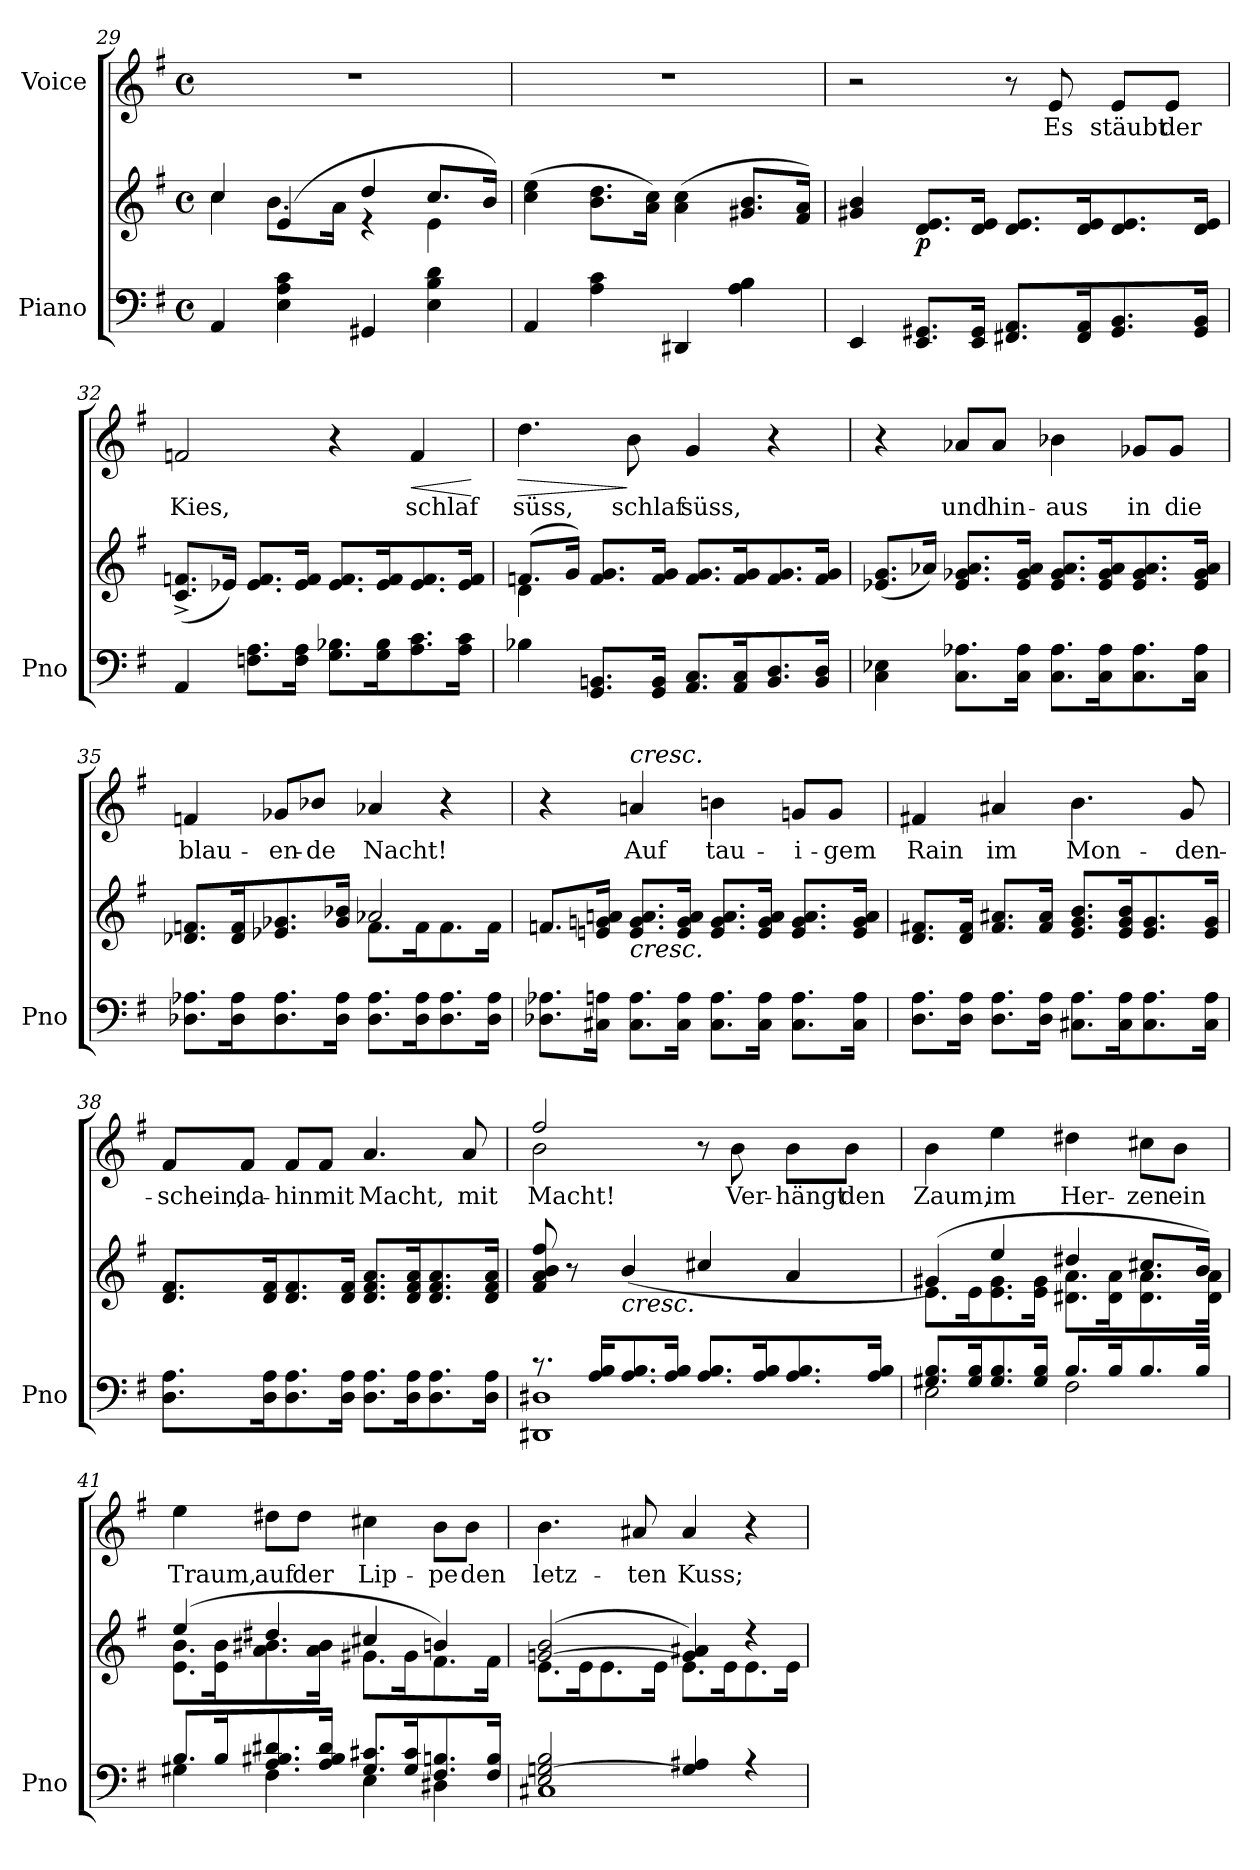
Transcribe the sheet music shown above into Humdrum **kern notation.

**kern	**kern	**dynam	**kern	**text	**dynam
*part2	*part2	*part2	*part1	*part1	*part1
*staff3	*staff2	*staff2/3	*staff1	*staff1	*staff1
*I"Piano	*	*	*I"Voice	*	*
*I'Pno	*	*	*	*	*
*clefF4	*clefG2	*	*clefG2	*	*
*k[f#]	*k[f#]	*	*k[f#]	*	*
*M4/4	*M4/4	*	*M4/4	*	*
*met(c)	*met(c)	*	*met(c)	*	*
=29	=29	=29	=29	=29	=29
*	*^	*	*	*	*
4AA/	4cc/	4cc\	.	1r	.	.
4E\ 4A\ 4c\	(4e/	8.b\L	.	.	.	.
.	.	16a\Jk	.	.	.	.
4GG#X/	4dd/	4r	.	.	.	.
4E\ 4B\ 4d\	8.cc/L	4e\	.	.	.	.
.	16b/Jk)	.	.	.	.	.
*	*v	*v	*	*	*	*
=30	=30	=30	=30	=30	=30
4AA/	(4cc\ 4ee\	.	1r	.	.
4A\ 4c\	8.b\ 8.dd\L	.	.	.	.
.	16a\ 16cc\Jk)	.	.	.	.
4DD#X/	(<4a\ 4cc\	.	.	.	.
4A\ 4B\	8.g#X/ 8.b/L	.	.	.	.
.	16f#/ 16a/Jk)	.	.	.	.
=31	=31	=31	=31	=31	=31
4EE/	4g#X/ 4b/	.	2r	.	.
!	!	!LO:DY:b	!	!	!
8.EE/ 8.GG#X/L	8.d/ 8.e/L	p	.	.	.
16EE/ 16GG#/Jk	16d/ 16e/Jk	.	.	.	.
8.FF#X/ 8.AA/L	8.d/ 8.e/L	.	8r	.	.
.	.	.	8e/	Es	.
16FF#/ 16AA/K	16d/ 16e/K	.	.	.	.
8.GG#/ 8.BB/	8.d/ 8.e/	.	8e/L	stäubt	.
.	.	.	8e/J	der	.
16GG#/ 16BB/Jk	16d/ 16e/Jk	.	.	.	.
=32	=32	=32	=32	=32	=32
4AA/	(8.c/^> 8.fn/^>L	.	2fn/	Kies,	.
.	16e-X/Jk)	.	.	.	.
8.Fn\ 8.A\L	8.e-/ 8.f/L	.	.	.	.
16F\ 16A\Jk	16e-/ 16f/Jk	.	.	.	.
8.G\ 8.B-X\L	8.e-/ 8.f/L	.	4r	.	.
16G\ 16B-\K	16e-/ 16f/K	.	.	.	.
!	!	!	!	!	!LO:HP:b
8.A\ 8.c\	8.e-/ 8.f/	.	4f/	schlaf	<
16A\ 16c\Jk	16e-/ 16f/Jk	.	.	.	.
.	.	.	.	.	[
=33	=33	=33	=33	=33	=33
*	*^	*	*	*	*
!	!	!	!	!	!	!LO:HP:b
4B-X\	(8.fn/L	4d\	.	4.dd\	süss,	>
.	16g/Jk)	.	.	.	.	.
8.GG/ 8.BBn/L	8.f/ 8.g/L	2.ryy	.	.	.	.
.	.	.	.	8b\	schlaf	]
16GG/ 16BB/Jk	16f/ 16g/Jk	.	.	.	.	.
8.AA/ 8.C/L	8.f/ 8.g/L	.	.	4g/	süss,	.
16AA/ 16C/K	16f/ 16g/K	.	.	.	.	.
8.BB/ 8.D/	8.f/ 8.g/	.	.	4r	.	.
16BB/ 16D/Jk	16f/ 16g/Jk	.	.	.	.	.
*	*v	*v	*	*	*	*
=34	=34	=34	=34	=34	=34
4C\ 4E-X\	(8.e-X/ 8.g/L	.	4r	.	.
.	16a-X/Jk)	.	.	.	.
8.C\ 8.A-X\L	8.e-/ 8.g-X/ 8.a-/L	.	8a-X/L	und	.
.	.	.	8a-/J	hin-	.
16C\ 16A-\Jk	16e-/ 16g-/ 16a-/Jk	.	.	.	.
8.C\ 8.A-\L	8.e-/ 8.g-/ 8.a-/L	.	4b-X\	-aus	.
16C\ 16A-\K	16e-/ 16g-/ 16a-/K	.	.	.	.
8.C\ 8.A-\	8.e-/ 8.g-/ 8.a-/	.	8g-X/L	in	.
.	.	.	8g-/J	die	.
16C\ 16A-\Jk	16e-/ 16g-/ 16a-/Jk	.	.	.	.
=35	=35	=35	=35	=35	=35
*	*^	*	*	*	*
8.D-X\ 8.A-X\L	8.d-X/ 8.fn/L	2ryy	.	4fn/	blau-	.
16D-\ 16A-\K	16d-/ 16f/K	.	.	.	.	.
8.D-\ 8.A-\	8.e-X/ 8.g-X/	.	.	8g-X/L	-en-	.
.	.	.	.	8b-X/J	-de	.
16D-\ 16A-\Jk	16g-/ 16b-X/Jk	.	.	.	.	.
8.D-\ 8.A-\L	2a-X/	8.f\L	.	4a-X/	Nacht!	.
16D-\ 16A-\K	.	16f\K	.	.	.	.
8.D-\ 8.A-\	.	8.f\	.	4r	.	.
16D-\ 16A-\Jk	.	16f\Jk	.	.	.	.
*	*v	*v	*	*	*	*
=36	=36	=36	=36	=36	=36
8.D-X\ 8.A-X\L	8.fn/L	.	4r	.	.
16C#X\ 16An\Jk	16en/ 16gn/ 16an/Jk	.	.	.	.
!	!	!	!LO:TX:a:i:t=cresc.	!	!
!	!LO:TX:b:i:t=cresc.	!	!	!	!
8.C#\ 8.A\L	8.e/ 8.g/ 8.a/L	.	4an/	Auf	.
16C#\ 16A\Jk	16e/ 16g/ 16a/Jk	.	.	.	.
8.C#\ 8.A\L	8.e/ 8.g/ 8.a/L	.	4bn\	tau-	.
16C#\ 16A\Jk	16e/ 16g/ 16a/Jk	.	.	.	.
8.C#\ 8.A\L	8.e/ 8.g/ 8.a/L	.	8gn/L	-i-	.
.	.	.	8g/J	-gem	.
16C#\ 16A\Jk	16e/ 16g/ 16a/Jk	.	.	.	.
=37	=37	=37	=37	=37	=37
8.D\ 8.A\L	8.d/ 8.f#X/L	.	4f#X/	Rain	.
16D\ 16A\Jk	16d/ 16f#/Jk	.	.	.	.
8.D\ 8.A\L	8.f#/ 8.a#X/L	.	4a#X/	im	.
16D\ 16A\Jk	16f#/ 16a#/Jk	.	.	.	.
8.C#X\ 8.A\L	8.e/ 8.g/ 8.b/L	.	4.b\	Mon-	.
16C#\ 16A\K	16e/ 16g/ 16b/K	.	.	.	.
8.C#\ 8.A\	8.e/ 8.g/	.	.	.	.
.	.	.	8g/	-den-	.
16C#\ 16A\Jk	16e/ 16g/Jk	.	.	.	.
=38	=38	=38	=38	=38	=38
8.D\ 8.A\L	8.d/ 8.f#/L	.	8f#/L	-schein,	.
.	.	.	8f#/J	da-	.
16D\ 16A\K	16d/ 16f#/K	.	.	.	.
8.D\ 8.A\	8.d/ 8.f#/	.	8f#/L	-hin	.
.	.	.	8f#/J	mit	.
16D\ 16A\Jk	16d/ 16f#/Jk	.	.	.	.
8.D\ 8.A\L	8.d/ 8.f#/ 8.a/L	.	4.a/	Macht,	.
16D\ 16A\K	16d/ 16f#/ 16a/K	.	.	.	.
8.D\ 8.A\	8.d/ 8.f#/ 8.a/	.	.	.	.
.	.	.	8a/	mit	.
16D\ 16A\Jk	16d/ 16f#/ 16a/Jk	.	.	.	.
=39	=39	=39	=39	=39	=39
*^	*	*	*^	*	*
8.r	1DD#X 1D#X	8f#/ 8a/ 8b/ 8ff#/	.	2ff#/	2b\	Macht!	.
.	.	8r	.	.	.	.	.
16A/ 16B/KL	.	.	.	.	.	.	.
!	!	!LO:TX:b:i:t=cresc.	!	!	!	!	!
8.A/ 8.B/	.	(>4b/	.	.	.	.	.
16A/ 16B/Jk	.	.	.	.	.	.	.
8.A/ 8.B/L	.	4cc#X/	.	8r	2ryy	.	.
.	.	.	.	8b\	.	Ver-	.
16A/ 16B/K	.	.	.	.	.	.	.
8.A/ 8.B/	.	4a/	.	8b\L	.	-hängt	.
.	.	.	.	8b\J	.	den	.
16A/ 16B/Jk	.	.	.	.	.	.	.
*	*	*	*	*v	*v	*	*
=40	=40	=40	=40	=40	=40	=40
*	*	*^	*	*	*	*
8.G#X/ 8.B/L	2E\	(4g#X/)	8.e\L	.	4b\	Zaum,	.
16G#/ 16B/K	.	.	16e\K	.	.	.	.
8.G#/ 8.B/	.	4ee/	8.e\ 8.g#\	.	4ee\	im	.
16G#/ 16B/Jk	.	.	16e\ 16g#\Jk	.	.	.	.
8.B/L	2F#\	4dd#X/	8.d#X\ 8.a\L	.	4dd#X\	Her-	.
16B/K	.	.	16d#\ 16a\K	.	.	.	.
8.B/	.	8.cc#X/L	8.d#\ 8.a\	.	8cc#X\L	-zen	.
.	.	.	.	.	8b\J	ein	.
16B/Jk	.	16b/Jk)	16d#\ 16a\Jk	.	.	.	.
=41	=41	=41	=41	=41	=41	=41	=41
8.B/L	4G#X\	(4ee/	8.e\ 8.b\L	.	4ee\	Traum,	.
16B/K	.	.	16e\ 16b\K	.	.	.	.
8.A/ 8.B#X/ 8.d#X/	4F#\	4dd#X/	8.a\ 8.b#X\	.	8dd#X\L	auf	.
.	.	.	.	.	8dd#\J	der	.
16A/ 16B#/ 16d#/Jk	.	.	16a\ 16b#\Jk	.	.	.	.
8.G#/ 8.c#X/L	4E\	4cc#X/	8.g#X\L	.	4cc#X\	Lip-	.
16G#/ 16c#/K	.	.	16g#\K	.	.	.	.
8.F#/ 8.Bn/	4D#X\	4bn/)	8.f#\	.	8b\L	-pe	.
.	.	.	.	.	8b\J	den	.
16F#/ 16B/Jk	.	.	16f#\Jk	.	.	.	.
=42	=42	=42	=42	=42	=42	=42	=42
2E/ [<2Gn/ 2B/	1C#X	([2gn/ 2b/	8.e\L	.	4.b\	letz-	.
.	.	.	16e\K	.	.	.	.
.	.	.	8.e\	.	.	.	.
.	.	.	.	.	8a#X/	-ten	.
.	.	.	16e\Jk	.	.	.	.
4G/] 4A#X/	.	4g/] 4a#X/)	8.e\L	.	4a#/	Kuss;	.
.	.	.	16e\K	.	.	.	.
4r	.	4r	8.e\	.	4r	.	.
.	.	.	16e\Jk	.	.	.	.
*v	*v	*	*	*	*	*	*
*	*v	*v	*	*	*	*
=	=	=	=	=	=
*-	*-	*-	*-	*-	*-
